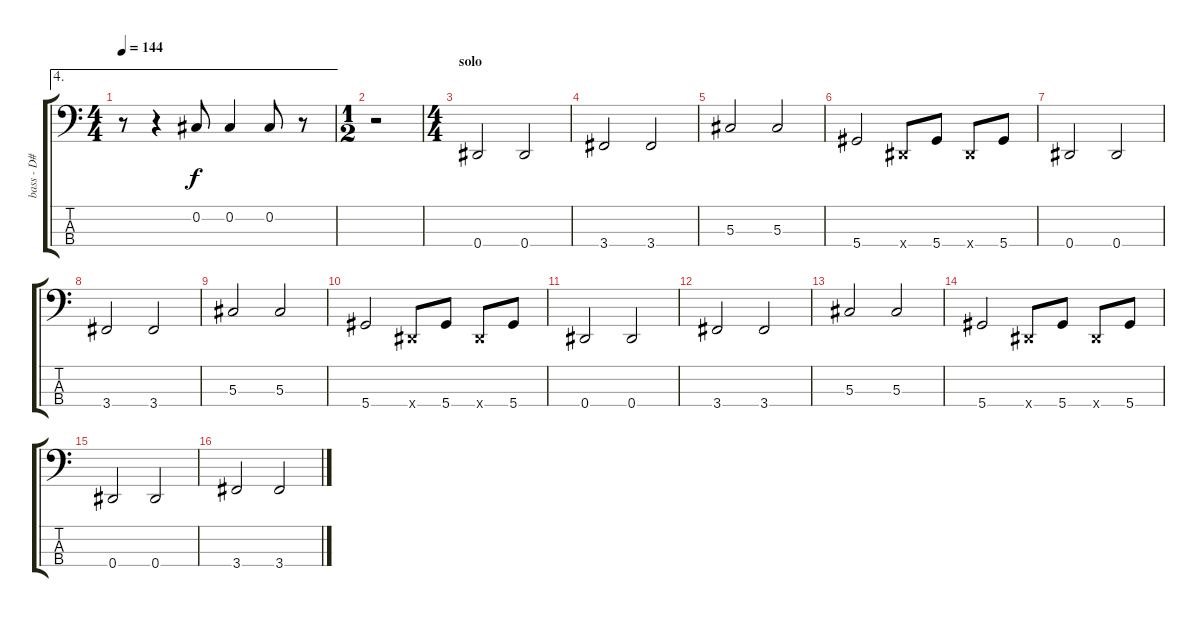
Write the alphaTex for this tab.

\track ("bass - D#" "bass - D#") {instrument electricbasspick}
\staff {score tabs}
\tuning (Gb2 Db2 Ab1 Eb1) {hide}
\ae 4
\ts (4 4)
\tempo 144
\clef f4
\ks c
r.8{dy f} r.4 0.2.8 0.2.4 0.2.8 r.8 |
\ts (1 2)
r.2 |
\ts (4 4)
\section ("" "solo")
0.4.2 0.4.2 |
3.4.2 3.4.2 |
5.3.2 5.3.2 |
5.4.2 0.4{x}.8 5.4.8 0.4{x}.8 5.4.8 |
0.4.2 0.4.2 |
3.4.2 3.4.2 |
5.3.2 5.3.2 |
5.4.2 0.4{x}.8 5.4.8 0.4{x}.8 5.4.8 |
0.4.2 0.4.2 |
3.4.2 3.4.2 |
5.3.2 5.3.2 |
5.4.2 0.4{x}.8 5.4.8 0.4{x}.8 5.4.8 |
0.4.2 0.4.2 |
3.4.2 3.4.2
